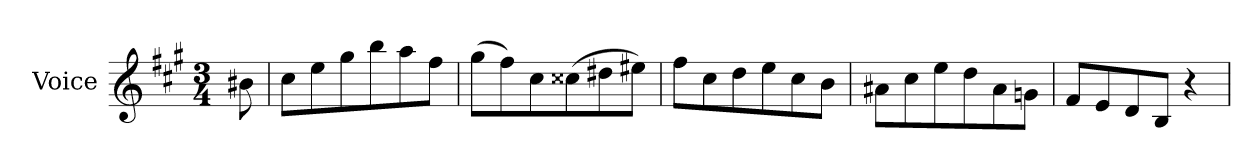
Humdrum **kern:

**kern
*part1
*staff1
*I"Voice
*I'Voice
*clefG2
*k[f#c#g#]
*M3/4
=
8b#X\
=1
8cc#\L
8ee\
8gg#\
8bb\
8aa\
8ff#\J
=2
(>8gg#\L
8ff#\)
8cc#\
(>8cc##X\
8dd#X\
8ee#X\J)
=3
8ff#\L
8cc#\
8dd\
8ee\
8cc#\
8b\J
=4
8a#X\L
8cc#\
8ee\
8dd\
8a#\
8gn\J
=5
8f#/L
8e/
8d/
8B/J
4r
=
*-
